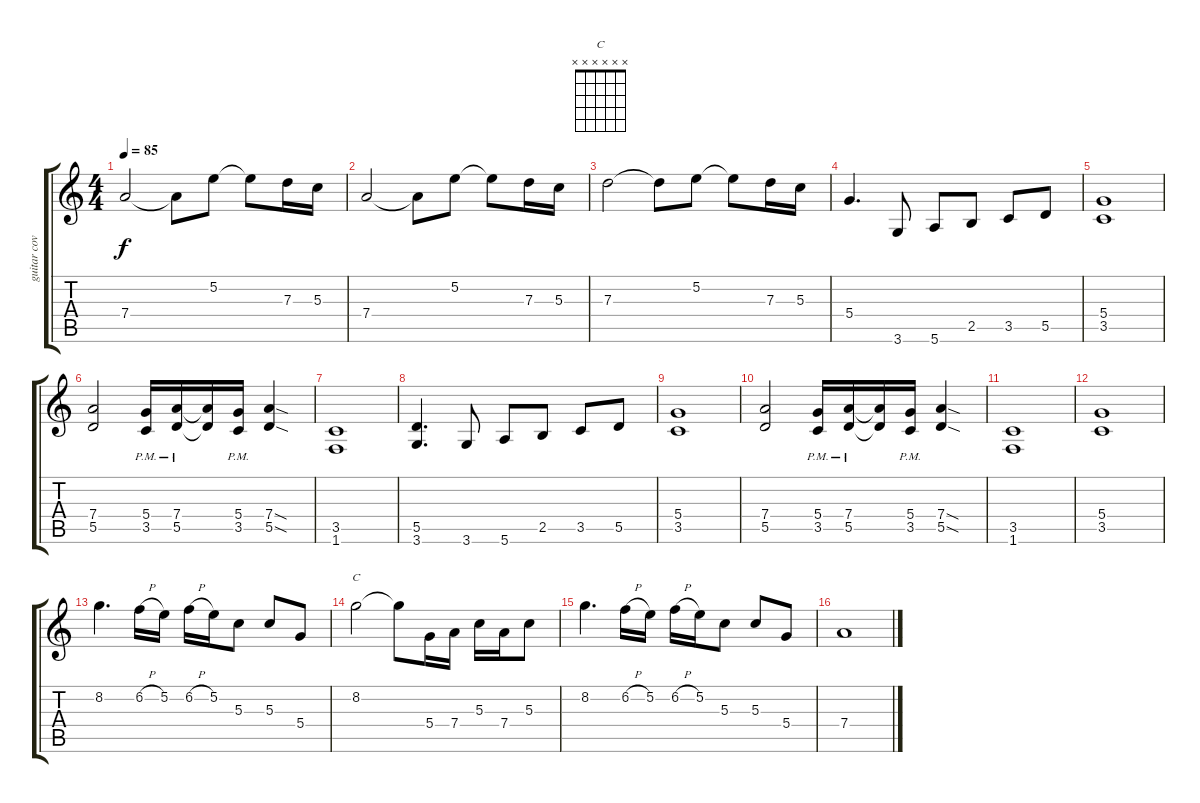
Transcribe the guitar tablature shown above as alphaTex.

\track ("guitar cover by Eric Lo" "guitar cov") {instrument electricguitarclean}
\staff {score tabs}
\tuning (E4 B3 G3 D3 A2 E2) {hide}
\chord ("C" x x x x x x)
\ts (4 4)
\tempo 85
\clef g2
\ks c
7.4.2{dy f} 7.4{t}.8 5.2.8 5.2{t}.8 7.3.16 5.3.16 |
7.4.2 7.4{t}.8 5.2.8 5.2{t}.8 7.3.16 5.3.16 |
7.3.2 7.3{t}.8 5.2.8 5.2{t}.8 7.3.16 5.3.16 |
5.4.4{d} 3.6.8 5.6.8 2.5.8 3.5.8 5.5.8 |
(5.4 3.5).1 |
(7.4 5.5).2 (5.4{pm} 3.5{pm}).16 (7.4{pm} 5.5{pm}).16 (7.4{t} 5.5{t}).16 (5.4{pm} 3.5{pm}).16 (7.4{sod} 5.5{sod}).4 |
(3.5 1.6).1 |
(5.5 3.6).4{d} 3.6.8 5.6.8 2.5.8 3.5.8 5.5.8 |
(5.4 3.5).1 |
(7.4 5.5).2 (5.4{pm} 3.5{pm}).16 (7.4{pm} 5.5{pm}).16 (7.4{t} 5.5{t}).16 (5.4{pm} 3.5{pm}).16 (7.4{sod} 5.5{sod}).4 |
(3.5 1.6).1 |
(5.4 3.5).1 |
8.2.4{d} 6.2{h}.16 5.2.16 6.2{h}.16 5.2.16 5.3.8 5.3.8 5.4.8 |
8.2.2{ch "C"} 8.2{t}.8 5.4.16 7.4.16 5.3.16 7.4.16 5.3.8 |
8.2.4{d} 6.2{h}.16 5.2.16 6.2{h}.16 5.2.16 5.3.8 5.3.8 5.4.8 |
7.4.1
